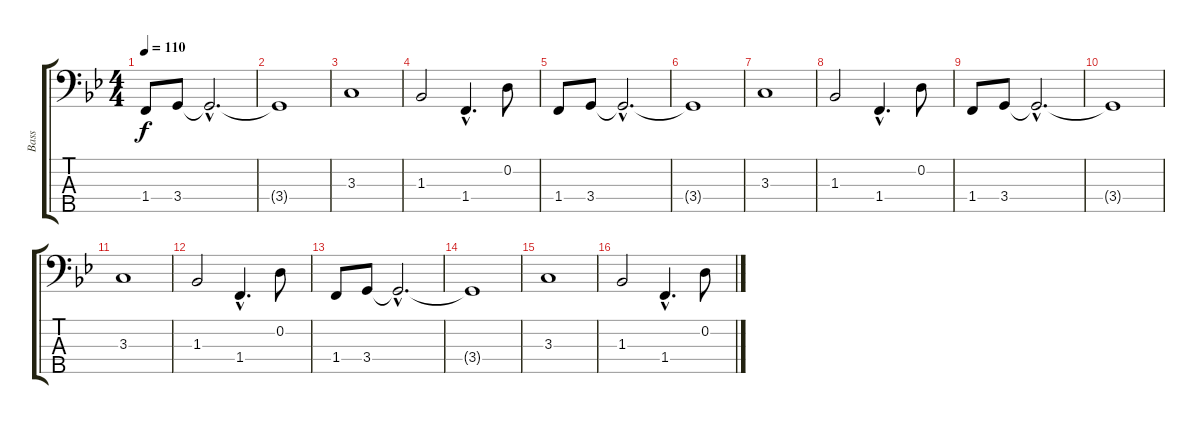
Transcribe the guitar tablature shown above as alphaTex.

\track ("Bass" "Bass") {instrument electricbassfinger}
\staff {score tabs}
\tuning (G2 D2 A1 E1 B0) {hide}
\ts (4 4)
\tempo 110
\clef f4
\ks gminor
1.4.8{dy f} 3.4.8 3.4{hac t}.2{d} |
3.4{t}.1 |
3.3.1 |
1.3.2 1.4{hac}.4{d} 0.2.8 |
1.4.8 3.4.8 3.4{hac t}.2{d} |
3.4{t}.1 |
3.3.1 |
1.3.2 1.4{hac}.4{d} 0.2.8 |
1.4.8 3.4.8 3.4{hac t}.2{d} |
3.4{t}.1 |
3.3.1 |
1.3.2 1.4{hac}.4{d} 0.2.8 |
1.4.8 3.4.8 3.4{hac t}.2{d} |
3.4{t}.1 |
3.3.1 |
1.3.2 1.4{hac}.4{d} 0.2.8
